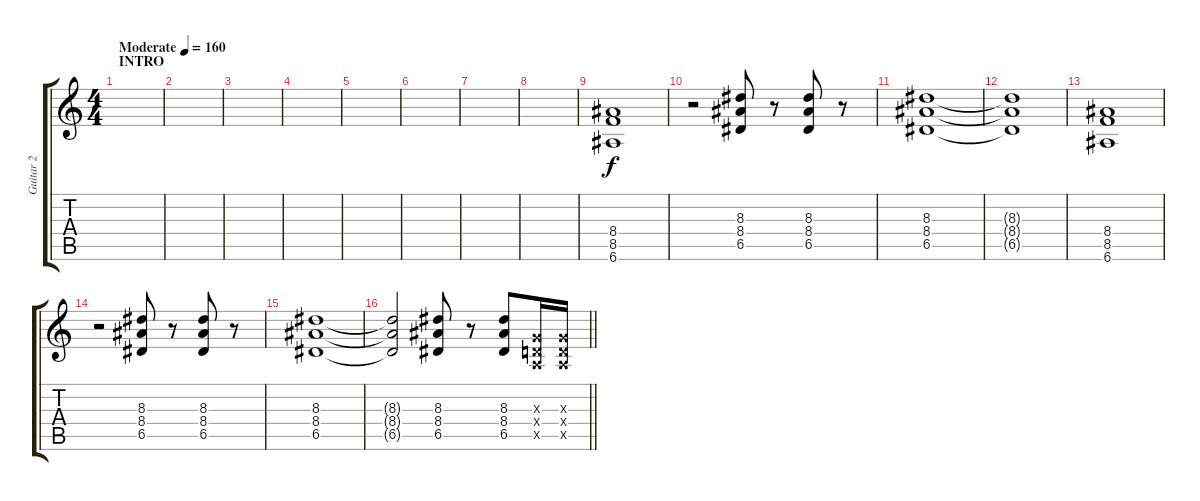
\track ("Guitar 2" "Guitar 2") {instrument electricguitarclean}
\staff {score tabs}
\tuning (E4 B3 G3 D3 A2 E2) {hide}
\ts (4 4)
\section ("" "INTRO")
\tempo (160 "Moderate")
\clef g2
\ks c
|
|
|
|
|
|
|
|
(8.4 8.5 6.6).1 |
r.2 (8.3 8.4 6.5).8 r.8 (8.3 8.4 6.5).8 r.8 |
(8.3 8.4 6.5).1 |
(8.3{t} 8.4{t} 6.5{t}).1 |
(8.4 8.5 6.6).1 |
r.2 (8.3 8.4 6.5).8 r.8 (8.3 8.4 6.5).8 r.8 |
(8.3 8.4 6.5).1 |
\barLineRight lightlight
(8.3{t} 8.4{t} 6.5{t}).2 (8.3 8.4 6.5).8 r.8 (8.3 8.4 6.5).8 (0.3{x} 0.4{x} 0.5{x}).16 (0.3{x} 0.4{x} 0.5{x}).16
